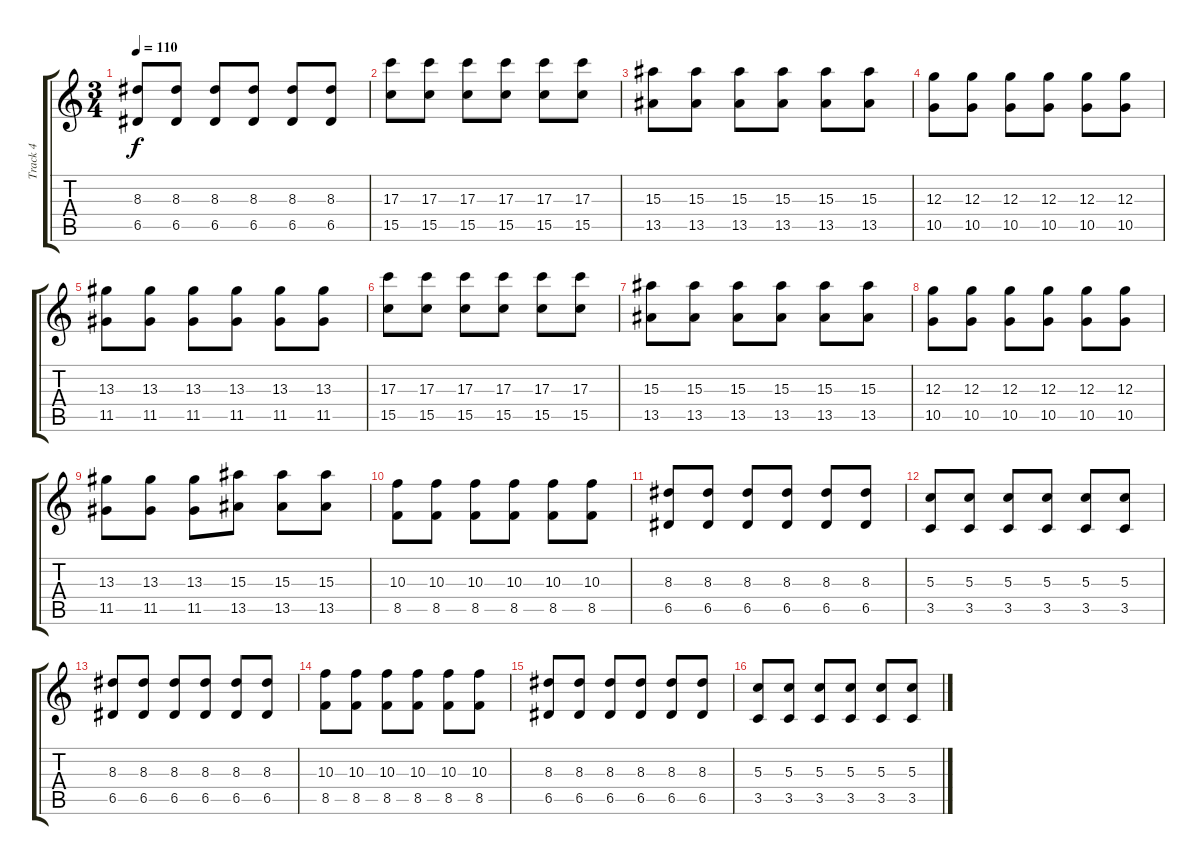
\track ("Track 4" "Track 4") {instrument overdrivenguitar}
\staff {score tabs}
\tuning (E4 B3 G3 D3 A2 E2) {hide}
\ts (3 4)
\tempo 110
\clef g2
\ks c
(8.3 6.5).8{dy f} (8.3 6.5).8 (8.3 6.5).8 (8.3 6.5).8 (8.3 6.5).8 (8.3 6.5).8 |
(17.3 15.5).8 (17.3 15.5).8 (17.3 15.5).8 (17.3 15.5).8 (17.3 15.5).8 (17.3 15.5).8 |
(15.3 13.5).8 (15.3 13.5).8 (15.3 13.5).8 (15.3 13.5).8 (15.3 13.5).8 (15.3 13.5).8 |
(12.3 10.5).8 (12.3 10.5).8 (12.3 10.5).8 (12.3 10.5).8 (12.3 10.5).8 (12.3 10.5).8 |
(13.3 11.5).8 (13.3 11.5).8 (13.3 11.5).8 (13.3 11.5).8 (13.3 11.5).8 (13.3 11.5).8 |
(17.3 15.5).8 (17.3 15.5).8 (17.3 15.5).8 (17.3 15.5).8 (17.3 15.5).8 (17.3 15.5).8 |
(15.3 13.5).8 (15.3 13.5).8 (15.3 13.5).8 (15.3 13.5).8 (15.3 13.5).8 (15.3 13.5).8 |
(12.3 10.5).8 (12.3 10.5).8 (12.3 10.5).8 (12.3 10.5).8 (12.3 10.5).8 (12.3 10.5).8 |
(13.3 11.5).8 (13.3 11.5).8 (13.3 11.5).8 (15.3 13.5).8 (15.3 13.5).8 (15.3 13.5).8 |
(10.3 8.5).8 (10.3 8.5).8 (10.3 8.5).8 (10.3 8.5).8 (10.3 8.5).8 (10.3 8.5).8 |
(8.3 6.5).8 (8.3 6.5).8 (8.3 6.5).8 (8.3 6.5).8 (8.3 6.5).8 (8.3 6.5).8 |
(5.3 3.5).8 (5.3 3.5).8 (5.3 3.5).8 (5.3 3.5).8 (5.3 3.5).8 (5.3 3.5).8 |
(8.3 6.5).8 (8.3 6.5).8 (8.3 6.5).8 (8.3 6.5).8 (8.3 6.5).8 (8.3 6.5).8 |
(10.3 8.5).8 (10.3 8.5).8 (10.3 8.5).8 (10.3 8.5).8 (10.3 8.5).8 (10.3 8.5).8 |
(8.3 6.5).8 (8.3 6.5).8 (8.3 6.5).8 (8.3 6.5).8 (8.3 6.5).8 (8.3 6.5).8 |
(5.3 3.5).8 (5.3 3.5).8 (5.3 3.5).8 (5.3 3.5).8 (5.3 3.5).8 (5.3 3.5).8
